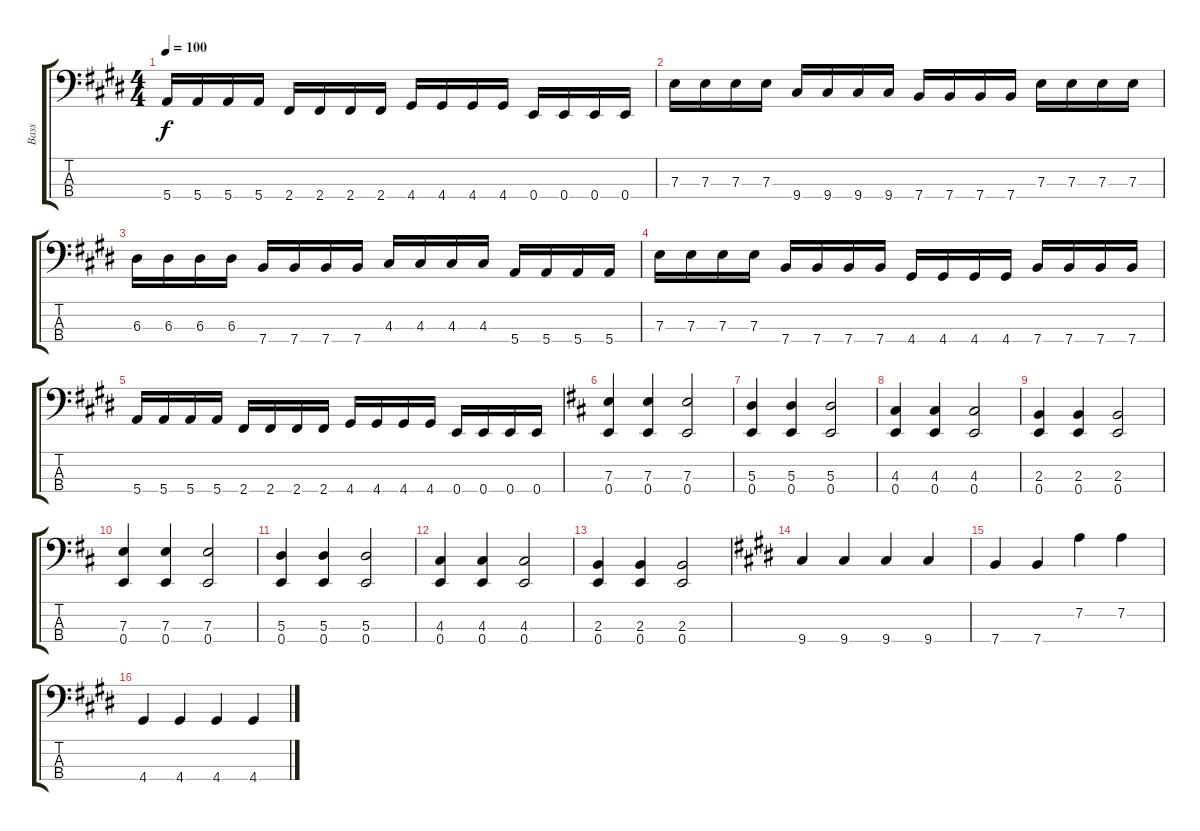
\track ("Bass" "Bass") {instrument electricbasspick}
\staff {score tabs}
\tuning (G2 D2 A1 E1) {hide}
\ts (4 4)
\tempo 100
\clef f4
\ks c#minor
5.4.16{dy f} 5.4.16 5.4.16 5.4.16 2.4.16 2.4.16 2.4.16 2.4.16 4.4.16 4.4.16 4.4.16 4.4.16 0.4.16 0.4.16 0.4.16 0.4.16 |
7.3.16 7.3.16 7.3.16 7.3.16 9.4.16 9.4.16 9.4.16 9.4.16 7.4.16 7.4.16 7.4.16 7.4.16 7.3.16 7.3.16 7.3.16 7.3.16 |
6.3.16 6.3.16 6.3.16 6.3.16 7.4.16 7.4.16 7.4.16 7.4.16 4.3.16 4.3.16 4.3.16 4.3.16 5.4.16 5.4.16 5.4.16 5.4.16 |
7.3.16 7.3.16 7.3.16 7.3.16 7.4.16 7.4.16 7.4.16 7.4.16 4.4.16 4.4.16 4.4.16 4.4.16 7.4.16 7.4.16 7.4.16 7.4.16 |
5.4.16 5.4.16 5.4.16 5.4.16 2.4.16 2.4.16 2.4.16 2.4.16 4.4.16 4.4.16 4.4.16 4.4.16 0.4.16 0.4.16 0.4.16 0.4.16 |
\ks d
(7.3 0.4).4 (7.3 0.4).4 (7.3 0.4).2 |
(5.3 0.4).4 (5.3 0.4).4 (5.3 0.4).2 |
(4.3 0.4).4 (4.3 0.4).4 (4.3 0.4).2 |
(2.3 0.4).4 (2.3 0.4).4 (2.3 0.4).2 |
(7.3 0.4).4 (7.3 0.4).4 (7.3 0.4).2 |
(5.3 0.4).4 (5.3 0.4).4 (5.3 0.4).2 |
(4.3 0.4).4 (4.3 0.4).4 (4.3 0.4).2 |
(2.3 0.4).4 (2.3 0.4).4 (2.3 0.4).2 |
\ks c#minor
9.4.4 9.4.4 9.4.4 9.4.4 |
7.4.4 7.4.4 7.2.4 7.2.4 |
4.4.4 4.4.4 4.4.4 4.4.4
